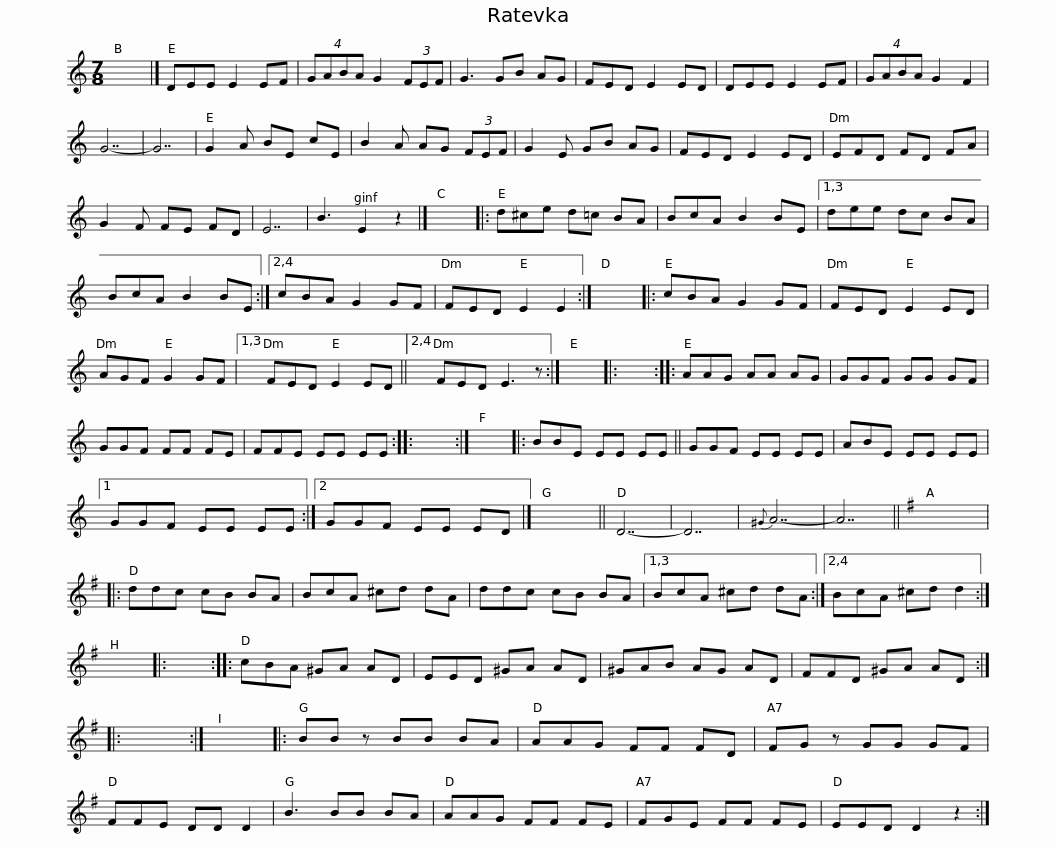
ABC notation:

X:1
L:1/8
M:7/8
I:linebreak $
K:C
V:1 treble
V:1
 x7 |] DEE E2 EF | (4:3:4GABA G2 (3FEF | G3 GB AG | FED E2 ED | %5
 DEE E2 EF | (4:3:4GABA G2 F2 | G7- | G7 |$ G2 A BE cE | %10
 B2 A AG (3FEF | G2 E GB AG | FED E2 ED | EFD FD FA | G2 F FE FD | %15
 E7 | B3 E2 z2 |]$ x7 |: d^ce d=c BA | BcA B2 BE |1,3 %20
 dee dc BA | BcA B2 BE :|2,4 cBA G2 GF | FED E2 E2 :| x7 |:$ %25
 cBA G2 GF | FED E2 ED | AGF G2 GF |1,3 FED E2 ED ||2,4 FED E3 z :| %30
 x7 |: x7 :: AAG AA AG |$ GGF GG GF | GGF FF FE | %35
 FFE EE EE :: x7 :| x7 |: BBE EE EE || GGF EE EE |$ %40
 ABE EE EE |1 GGF EE EE :|2 GGF EE ED |] x7 || D7- | %45
 D7 |{^G} A7- | A7 ||[K:G] x7 |: ddc cB BA |$ %50
 BcA ^cd dA | ddc cB BA |1,3 BcA ^cd dA :|2,4 BcA ^cd d2 :| x7 |: %55
 x7 :: cBA ^GA AD |$ EED ^GA AD | ^GAB AG AD | FFD ^GA AD :: %60
 x7 :| x7 |: BB z BB BA | AAG FF FD |$ FG z GG GF | %65
 FFE DD D2 | B3 BB BA | AAG FF FE | FGE FF FE | EED D2 z2 :| %70
